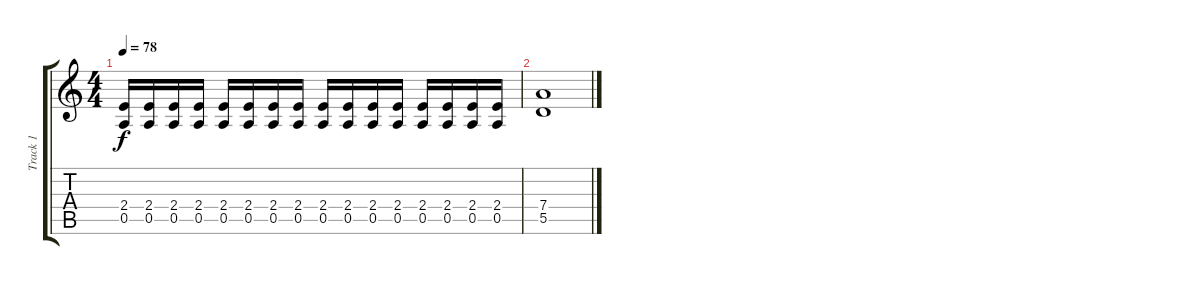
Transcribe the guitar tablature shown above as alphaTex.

\track ("Track 1" "Track 1") {instrument overdrivenguitar}
\staff {score tabs}
\tuning (E4 B3 G3 D3 A2 E2) {hide}
\ts (4 4)
\tempo 78
\clef g2
\ks c
(2.4 0.5).16{dy f} (2.4 0.5).16 (2.4 0.5).16 (2.4 0.5).16 (2.4 0.5).16 (2.4 0.5).16 (2.4 0.5).16 (2.4 0.5).16 (2.4 0.5).16 (2.4 0.5).16 (2.4 0.5).16 (2.4 0.5).16 (2.4 0.5).16 (2.4 0.5).16 (2.4 0.5).16 (2.4 0.5).16 |
(7.4 5.5).1
